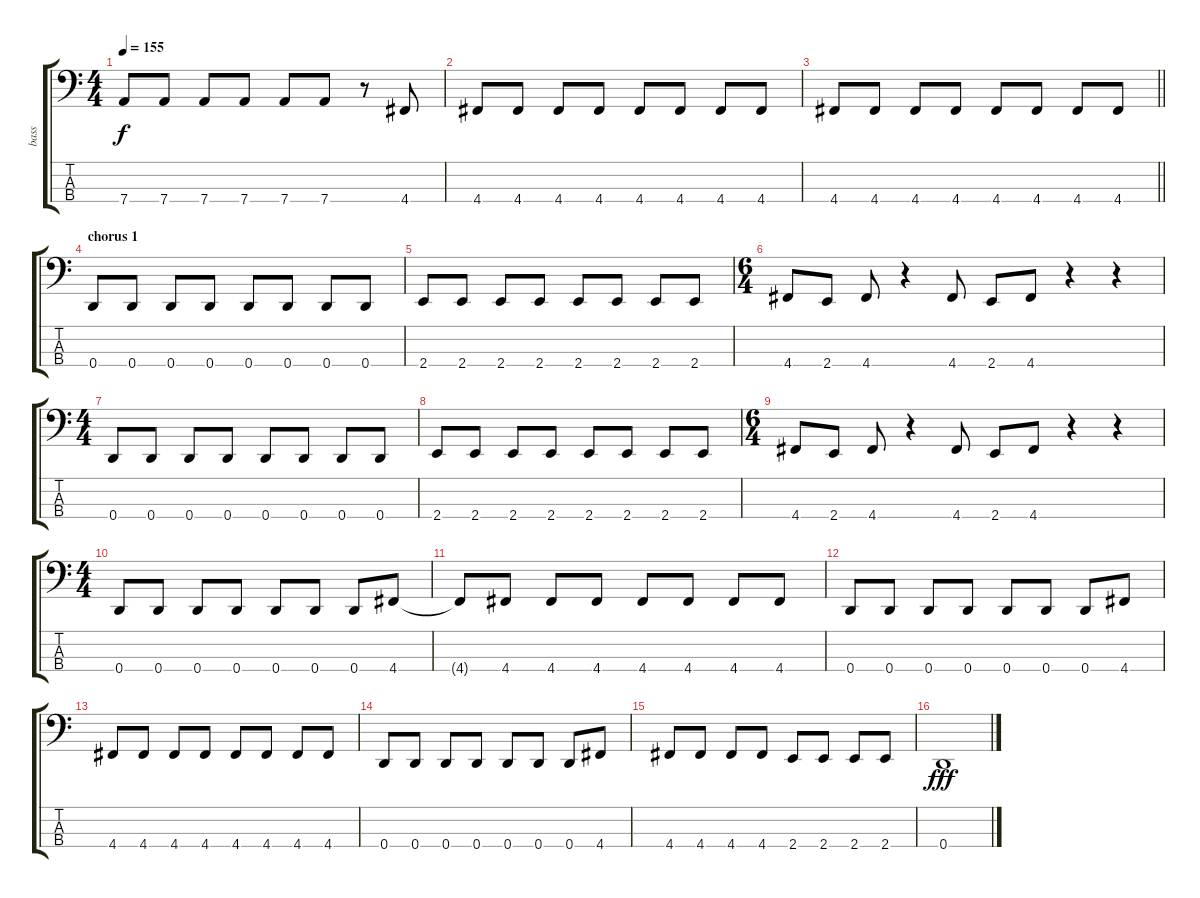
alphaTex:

\track ("bass" "bass") {instrument electricbassfinger}
\staff {score tabs}
\tuning (G2 D2 A1 D1) {hide}
\ts (4 4)
\tempo 155
\clef f4
\ks c
7.4.8{dy f} 7.4.8 7.4.8 7.4.8 7.4.8 7.4.8 r.8 4.4.8 |
4.4.8 4.4.8 4.4.8 4.4.8 4.4.8 4.4.8 4.4.8 4.4.8 |
\barLineRight lightlight
4.4.8 4.4.8 4.4.8 4.4.8 4.4.8 4.4.8 4.4.8 4.4.8 |
\section ("" "chorus 1")
0.4.8 0.4.8 0.4.8 0.4.8 0.4.8 0.4.8 0.4.8 0.4.8 |
2.4.8 2.4.8 2.4.8 2.4.8 2.4.8 2.4.8 2.4.8 2.4.8 |
\ts (6 4)
4.4.8 2.4.8 4.4.8 r.4 4.4.8 2.4.8 4.4.8 r.4 r.4 |
\ts (4 4)
0.4.8 0.4.8 0.4.8 0.4.8 0.4.8 0.4.8 0.4.8 0.4.8 |
2.4.8 2.4.8 2.4.8 2.4.8 2.4.8 2.4.8 2.4.8 2.4.8 |
\ts (6 4)
4.4.8 2.4.8 4.4.8 r.4 4.4.8 2.4.8 4.4.8 r.4 r.4 |
\ts (4 4)
0.4.8 0.4.8 0.4.8 0.4.8 0.4.8 0.4.8 0.4.8 4.4.8 |
4.4{t}.8 4.4.8 4.4.8 4.4.8 4.4.8 4.4.8 4.4.8 4.4.8 |
0.4.8 0.4.8 0.4.8 0.4.8 0.4.8 0.4.8 0.4.8 4.4.8 |
4.4.8 4.4.8 4.4.8 4.4.8 4.4.8 4.4.8 4.4.8 4.4.8 |
0.4.8 0.4.8 0.4.8 0.4.8 0.4.8 0.4.8 0.4.8 4.4.8 |
4.4.8 4.4.8 4.4.8 4.4.8 2.4.8 2.4.8 2.4.8 2.4.8 |
0.4.1{dy fff instrument electricbassfinger}
